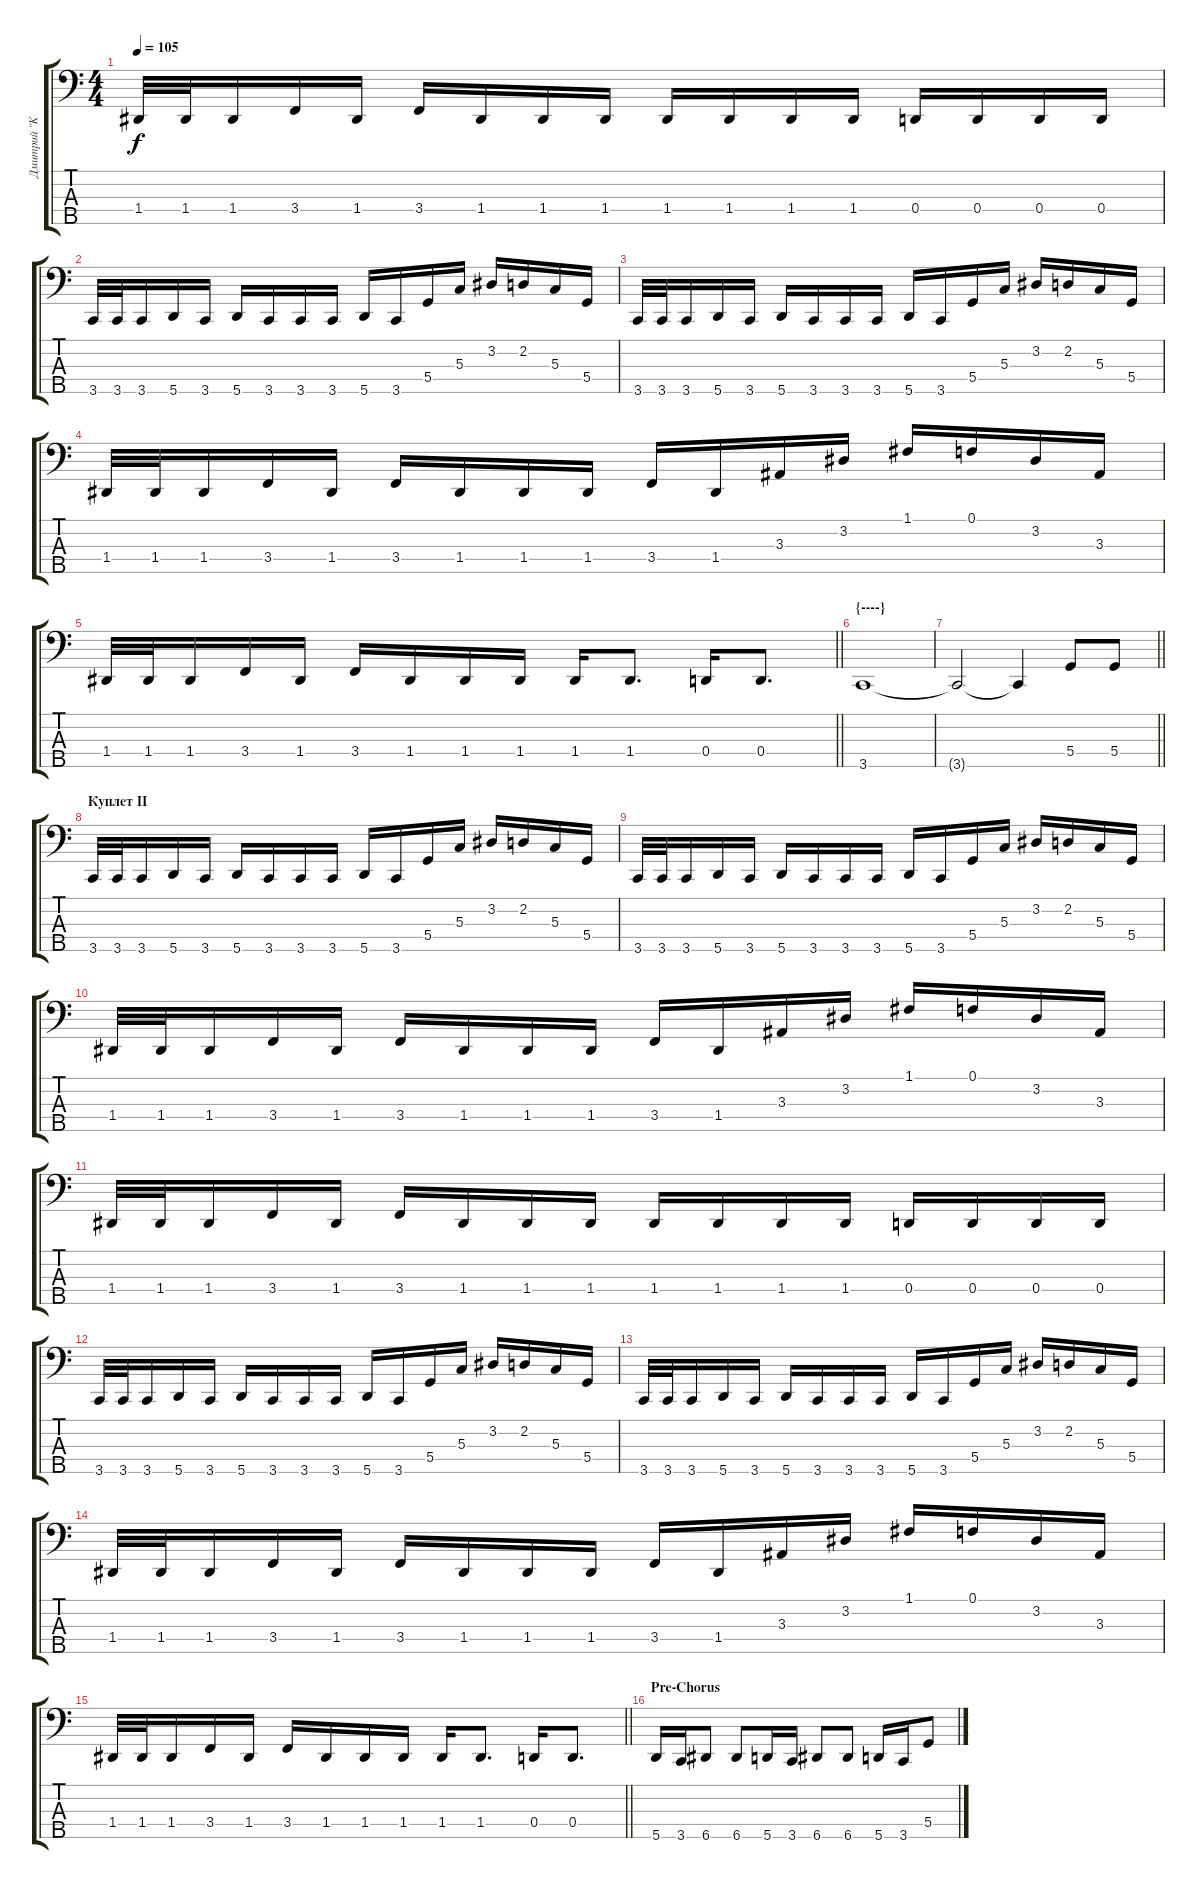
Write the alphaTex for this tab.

\track ("Дмитрий \"Kawazu\" Голяшев" "Дмитрий \"K") {instrument electricbassfinger}
\staff {score tabs}
\tuning (F2 C2 G1 D1 A0) {hide}
\ts (4 4)
\tempo 105
\clef f4
\ks c
1.4.32{dy f} 1.4.32 1.4.16 3.4.16 1.4.16 3.4.16 1.4.16 1.4.16 1.4.16 1.4.16 1.4.16 1.4.16 1.4.16 0.4.16 0.4.16 0.4.16 0.4.16 |
3.5.32 3.5.32 3.5.16 5.5.16 3.5.16 5.5.16 3.5.16 3.5.16 3.5.16 5.5.16 3.5.16 5.4.16 5.3.16 3.2.16 2.2.16 5.3.16 5.4.16 |
3.5.32 3.5.32 3.5.16 5.5.16 3.5.16 5.5.16 3.5.16 3.5.16 3.5.16 5.5.16 3.5.16 5.4.16 5.3.16 3.2.16 2.2.16 5.3.16 5.4.16 |
1.4.32 1.4.32 1.4.16 3.4.16 1.4.16 3.4.16 1.4.16 1.4.16 1.4.16 3.4.16 1.4.16 3.3.16 3.2.16 1.1.16 0.1.16 3.2.16 3.3.16 |
\barLineRight lightlight
1.4.32 1.4.32 1.4.16 3.4.16 1.4.16 3.4.16 1.4.16 1.4.16 1.4.16 1.4.16 1.4.8{d} 0.4.16 0.4.8{d} |
\section ("" "{----}")
3.5.1 |
\barLineRight lightlight
3.5{t}.2 3.5{t}.4 5.4.8 5.4.8 |
\section ("" "Куплет II")
3.5.32 3.5.32 3.5.16 5.5.16 3.5.16 5.5.16 3.5.16 3.5.16 3.5.16 5.5.16 3.5.16 5.4.16 5.3.16 3.2.16 2.2.16 5.3.16 5.4.16 |
3.5.32 3.5.32 3.5.16 5.5.16 3.5.16 5.5.16 3.5.16 3.5.16 3.5.16 5.5.16 3.5.16 5.4.16 5.3.16 3.2.16 2.2.16 5.3.16 5.4.16 |
1.4.32 1.4.32 1.4.16 3.4.16 1.4.16 3.4.16 1.4.16 1.4.16 1.4.16 3.4.16 1.4.16 3.3.16 3.2.16 1.1.16 0.1.16 3.2.16 3.3.16 |
1.4.32 1.4.32 1.4.16 3.4.16 1.4.16 3.4.16 1.4.16 1.4.16 1.4.16 1.4.16 1.4.16 1.4.16 1.4.16 0.4.16 0.4.16 0.4.16 0.4.16 |
3.5.32 3.5.32 3.5.16 5.5.16 3.5.16 5.5.16 3.5.16 3.5.16 3.5.16 5.5.16 3.5.16 5.4.16 5.3.16 3.2.16 2.2.16 5.3.16 5.4.16 |
3.5.32 3.5.32 3.5.16 5.5.16 3.5.16 5.5.16 3.5.16 3.5.16 3.5.16 5.5.16 3.5.16 5.4.16 5.3.16 3.2.16 2.2.16 5.3.16 5.4.16 |
1.4.32 1.4.32 1.4.16 3.4.16 1.4.16 3.4.16 1.4.16 1.4.16 1.4.16 3.4.16 1.4.16 3.3.16 3.2.16 1.1.16 0.1.16 3.2.16 3.3.16 |
\barLineRight lightlight
1.4.32 1.4.32 1.4.16 3.4.16 1.4.16 3.4.16 1.4.16 1.4.16 1.4.16 1.4.16 1.4.8{d} 0.4.16 0.4.8{d} |
\section ("" "Pre-Chorus")
5.5.16 3.5.16 6.5.8 6.5.8 5.5.16 3.5.16 6.5.8 6.5.8 5.5.16 3.5.16 5.4.8
